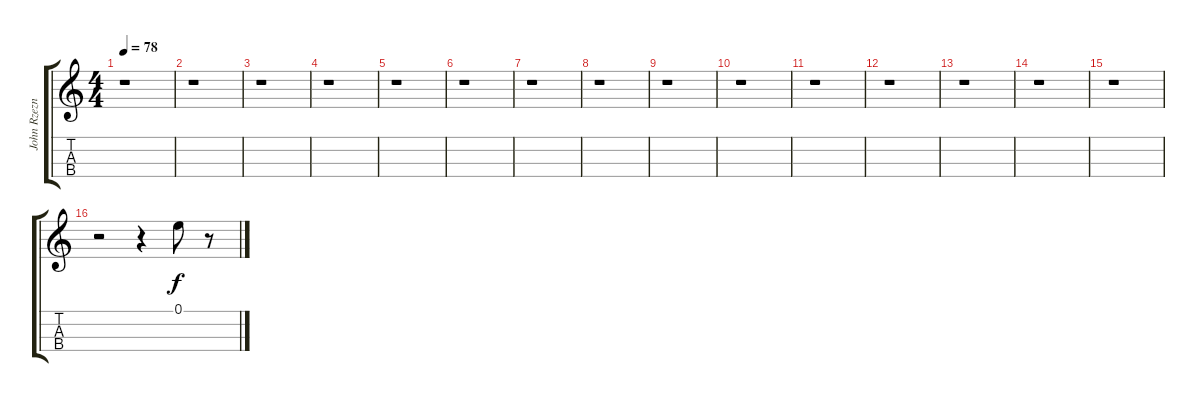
\track ("John Rzeznik (Mandolin)" "John Rzezn") {instrument koto}
\staff {score tabs}
\tuning (E5 A4 D4 G3) {hide}
\ts (4 4)
\tempo 78
\clef g2
\ks c
r.1{dy f} |
r.1 |
r.1 |
r.1 |
r.1 |
r.1 |
r.1 |
r.1 |
r.1 |
r.1 |
r.1 |
r.1 |
r.1 |
r.1 |
r.1 |
r.2 r.4 0.1.8 r.8
